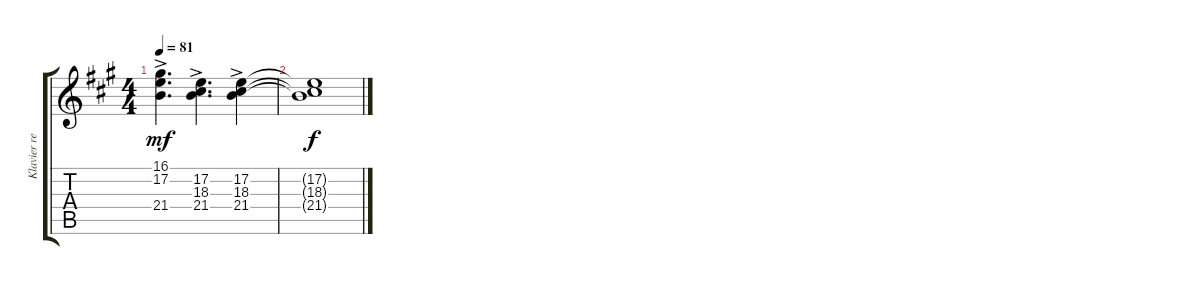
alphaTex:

\track ("Klavier rechts" "Klavier re") {instrument brightacousticpiano}
\staff {score tabs}
\tuning (E4 B3 G3 D3 A2 E2) {hide}
\ts (4 4)
\tempo 81
\clef g2
\ks f#minor
(16.1{ac} 17.2 21.4).4{d dy mf} (17.2{ac} 18.3 21.4).4{d} (17.2{ac} 18.3 21.4).4 |
(17.2{t} 18.3{t} 21.4{t}).1{dy f}
